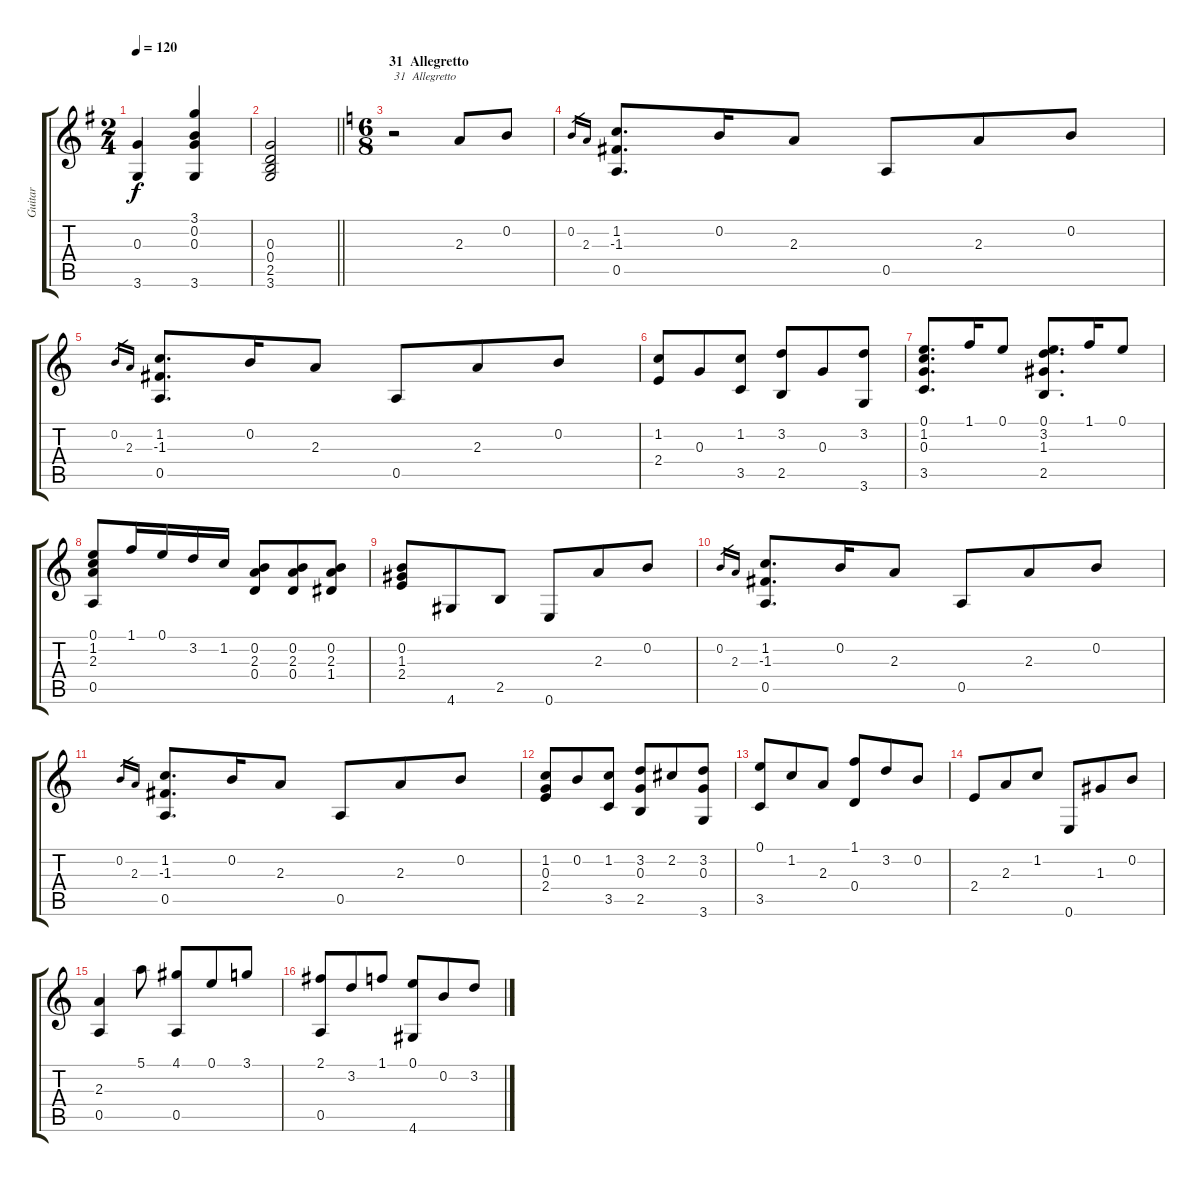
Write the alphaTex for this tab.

\track ("Guitar" "Guitar") {instrument acousticguitarnylon}
\staff {score tabs}
\tuning (E4 B3 G3 D3 A2 E2) {hide}
\ts (2 4)
\tempo 120
\clef g2
\ks g
(0.3 3.6).4{dy f} (3.1 0.2 0.3 3.6).4 |
\barLineRight lightlight
(0.3 0.4 2.5 3.6).2 |
\ts (6 8)
\section ("" "31  Allegretto")
\ks c
r.2{txt "31  Allegretto"} 2.3.8 0.2.8 |
0.2.16{gr} 2.3.16{gr} (1.2 -1.3 0.5).8{d} 0.2.16 2.3.8 0.5.8 2.3.8 0.2.8 |
0.2.16{gr} 2.3.16{gr} (1.2 -1.3 0.5).8{d} 0.2.16 2.3.8 0.5.8 2.3.8 0.2.8 |
(1.2 2.4).8 0.3.8 (1.2 3.5).8 (3.2 2.5).8 0.3.8 (3.2 3.6).8 |
(0.1 1.2 0.3 3.5).8{d} 1.1.16 0.1.8 (0.1 3.2 1.3 2.5).8{d} 1.1.16 0.1.8 |
(0.1 1.2 2.3 0.5).8 1.1.16 0.1.16 3.2.16 1.2.16 (0.2 2.3 0.4).8 (0.2 2.3 0.4).8 (0.2 2.3 1.4).8 |
(0.2 1.3 2.4).8 4.6.8 2.5.8 0.6.8 2.3.8 0.2.8 |
0.2.16{gr} 2.3.16{gr} (1.2 -1.3 0.5).8{d} 0.2.16 2.3.8 0.5.8 2.3.8 0.2.8 |
0.2.16{gr} 2.3.16{gr} (1.2 -1.3 0.5).8{d} 0.2.16 2.3.8 0.5.8 2.3.8 0.2.8 |
(1.2 0.3 2.4).8 0.2.8 (1.2 3.5).8 (3.2 0.3 2.5).8 2.2.8 (3.2 0.3 3.6).8 |
(0.1 3.5).8 1.2.8 2.3.8 (1.1 0.4).8 3.2.8 0.2.8 |
2.4.8 2.3.8 1.2.8 0.6.8 1.3.8 0.2.8 |
(2.3 0.5).4 5.1.8 (4.1 0.5).8 0.1.8 3.1.8 |
(2.1 0.5).8 3.2.8 1.1.8 (0.1 4.6).8 0.2.8 3.2.8
